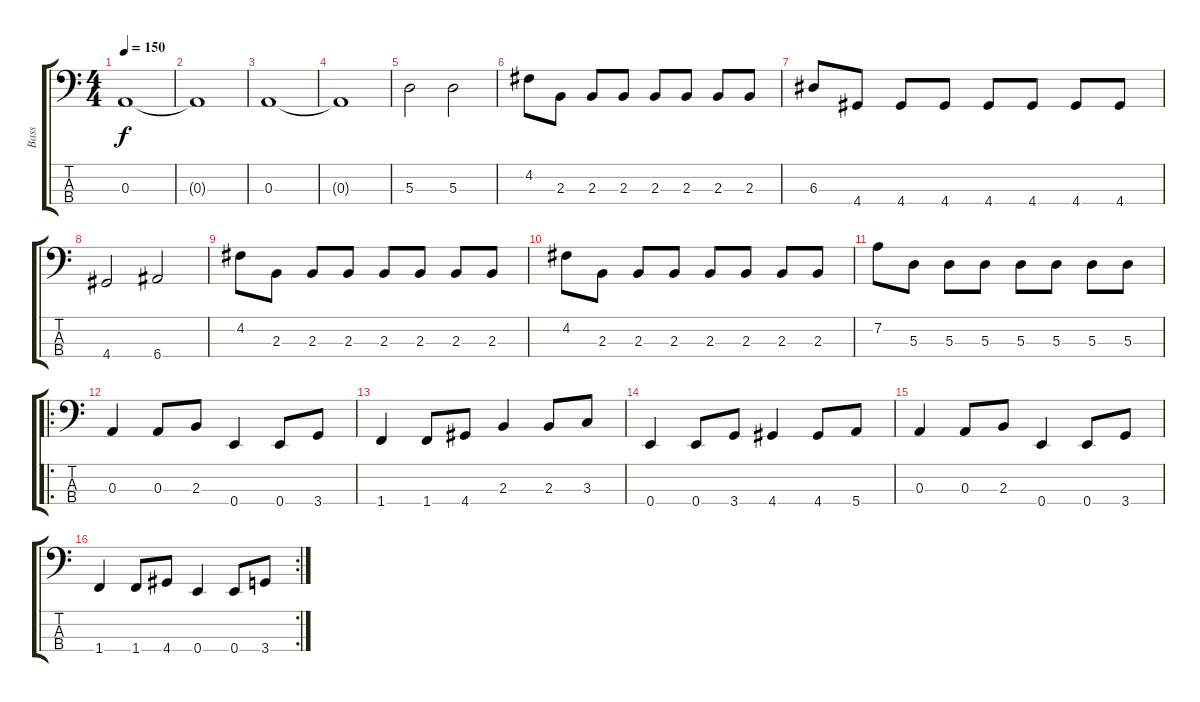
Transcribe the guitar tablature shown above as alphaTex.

\track ("Bass" "Bass") {instrument electricbassfinger}
\staff {score tabs}
\tuning (G2 D2 A1 E1) {hide}
\ts (4 4)
\tempo 150
\clef f4
\ks aminor
0.3.1{dy f} |
0.3{t}.1 |
0.3.1 |
0.3{t}.1 |
5.3.2 5.3.2 |
4.2.8 2.3.8 2.3.8 2.3.8 2.3.8 2.3.8 2.3.8 2.3.8 |
6.3.8 4.4.8 4.4.8 4.4.8 4.4.8 4.4.8 4.4.8 4.4.8 |
4.4.2 6.4.2 |
4.2.8 2.3.8 2.3.8 2.3.8 2.3.8 2.3.8 2.3.8 2.3.8 |
4.2.8 2.3.8 2.3.8 2.3.8 2.3.8 2.3.8 2.3.8 2.3.8 |
7.2.8 5.3.8 5.3.8 5.3.8 5.3.8 5.3.8 5.3.8 5.3.8 |
\ro
0.3.4 0.3.8 2.3.8 0.4.4 0.4.8 3.4.8 |
1.4.4 1.4.8 4.4.8 2.3.4 2.3.8 3.3.8 |
0.4.4 0.4.8 3.4.8 4.4.4 4.4.8 5.4.8 |
0.3.4 0.3.8 2.3.8 0.4.4 0.4.8 3.4.8 |
\rc 2
1.4.4 1.4.8 4.4.8 0.4.4 0.4.8 3.4.8
